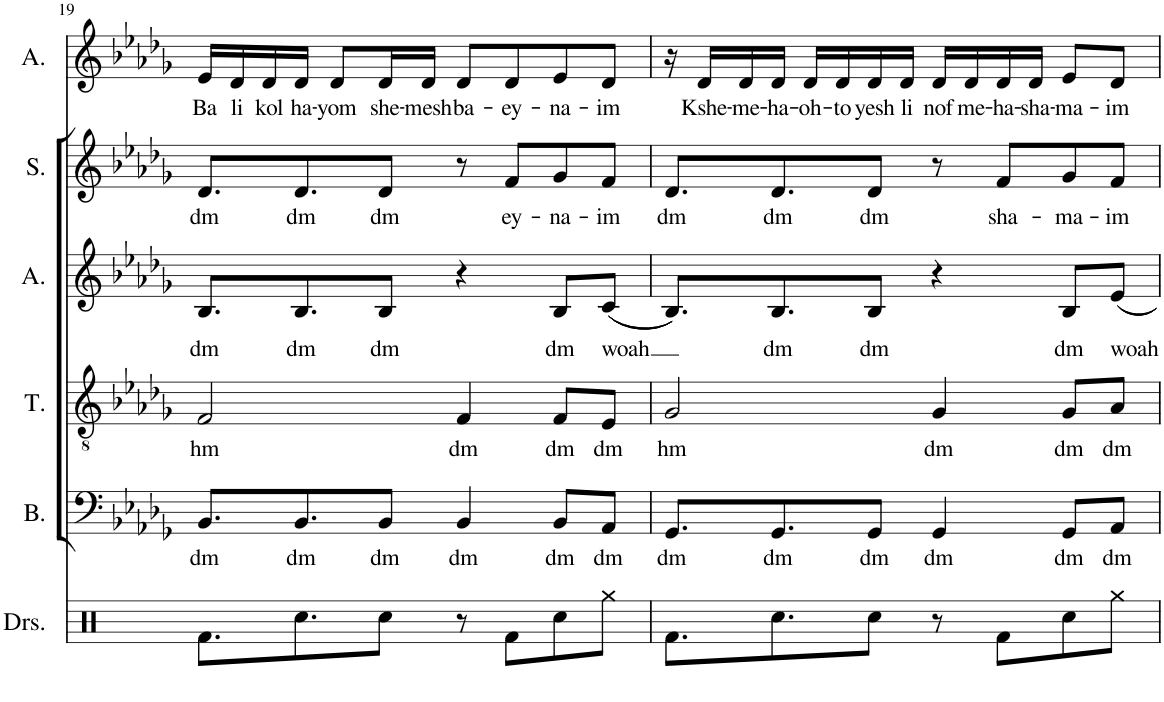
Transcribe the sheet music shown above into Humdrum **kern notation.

**kern	**kern	**text	**kern	**text	**kern	**text	**kern	**text	**kern	**text
*part6	*part5	*part5	*part4	*part4	*part3	*part3	*part2	*part2	*part1	*part1
*staff6	*staff5	*staff5	*staff4	*staff4	*staff3	*staff3	*staff2	*staff2	*staff1	*staff1
*I"Drumset	*I"Bass	*	*I"Tenor	*	*I"Alto	*	*I"Soprano	*	*I"Alto	*
*I'Drs.	*I'B.	*	*I'T.	*	*I'A.	*	*I'S.	*	*I'A.	*
!!LO:PB:g=z
*clefX	*clefF4	*	*clefGv2	*	*clefG2	*	*clefG2	*	*clefG2	*
*k[b-e-a-]	*k[b-e-a-d-g-]	*	*k[b-e-a-d-g-]	*	*k[b-e-a-d-g-]	*	*k[b-e-a-d-g-]	*	*k[b-e-a-d-g-]	*
*M4/4	*M4/4	*	*M4/4	*	*M4/4	*	*M4/4	*	*M4/4	*
=19	=19	=19	=19	=19	=19	=19	=19	=19	=19	=19
!	!	!LO:LY:b	!	!LO:LY:b	!	!LO:LY:b	!	!LO:LY:b	!	!LO:LY:b
8.Rf\L	8.BB-/L	dm	2F/	hm	8.B-/L	dm	8.d-/L	dm	16e-/LL	Ba
!	!	!	!	!	!	!	!	!	!	!LO:LY:b
.	.	.	.	.	.	.	.	.	16d-/	li
!	!	!	!	!	!	!	!	!	!	!LO:LY:b
.	.	.	.	.	.	.	.	.	16d-/	kol
!	!	!LO:LY:b	!	!	!	!LO:LY:b	!	!LO:LY:b	!	!LO:LY:b
8.Rcc\	8.BB-/	dm	.	.	8.B-/	dm	8.d-/	dm	16d-/JJ	ha-
!	!	!	!	!	!	!	!	!	!	!LO:LY:b
.	.	.	.	.	.	.	.	.	8d-/L	-yom
!	!	!LO:LY:b	!	!	!	!LO:LY:b	!	!LO:LY:b	!	!LO:LY:b
8Rcc\J	8BB-/J	dm	.	.	8B-/J	dm	8d-/J	dm	16d-/L	she-
!	!	!	!	!	!	!	!	!	!	!LO:LY:b
.	.	.	.	.	.	.	.	.	16d-/JJ	-mesh
!	!	!LO:LY:b	!	!LO:LY:b	!	!	!	!	!	!LO:LY:b
8r	4BB-/	dm	4F/	dm	4r	.	8r	.	8d-/L	ba-
!	!	!	!	!	!	!	!	!LO:LY:b	!	!LO:LY:b
8Rf\L	.	.	.	.	.	.	8f/L	ey-	8d-/	-ey-
!	!	!LO:LY:b	!	!LO:LY:b	!	!LO:LY:b	!	!LO:LY:b	!	!LO:LY:b
8Rcc\	8BB-/L	dm	8F/L	dm	8B-/L	dm	8g-/	-na-	8e-/	-na-
!	!	!LO:LY:b	!	!LO:LY:b	!	!LO:LY:b	!	!LO:LY:b	!	!LO:LY:b
8Rgg\J	8AA-/J	dm	8E-/J	dm	(((8c/J	woah	8f/J	-im	8d-/J	-im
=20	=20	=20	=20	=20	=20	=20	=20	=20	=20	=20
!	!	!LO:LY:b	!	!LO:LY:b	!	!	!	!LO:LY:b	!	!
8.Rf\L	8.GG-/L	dm	2G-/	hm	8.B-/L)))	.	8.d-/L	dm	16r	.
!	!	!	!	!	!	!	!	!	!	!LO:LY:b
.	.	.	.	.	.	.	.	.	16d-/LL	Kshe-
!	!	!	!	!	!	!	!	!	!	!LO:LY:b
.	.	.	.	.	.	.	.	.	16d-/	-me-
!	!	!LO:LY:b	!	!	!	!LO:LY:b	!	!LO:LY:b	!	!LO:LY:b
8.Rcc\	8.GG-/	dm	.	.	8.B-/	dm	8.d-/	dm	16d-/JJ	-ha-
!	!	!	!	!	!	!	!	!	!	!LO:LY:b
.	.	.	.	.	.	.	.	.	16d-/LL	-oh-
!	!	!	!	!	!	!	!	!	!	!LO:LY:b
.	.	.	.	.	.	.	.	.	16d-/	-to
!	!	!LO:LY:b	!	!	!	!LO:LY:b	!	!LO:LY:b	!	!LO:LY:b
8Rcc\J	8GG-/J	dm	.	.	8B-/J	dm	8d-/J	dm	16d-/	yesh
!	!	!	!	!	!	!	!	!	!	!LO:LY:b
.	.	.	.	.	.	.	.	.	16d-/JJ	li
!	!	!LO:LY:b	!	!LO:LY:b	!	!	!	!	!	!LO:LY:b
8r	4GG-/	dm	4G-/	dm	4r	.	8r	.	16d-/LL	nof
!	!	!	!	!	!	!	!	!	!	!LO:LY:b
.	.	.	.	.	.	.	.	.	16d-/	me-
!	!	!	!	!	!	!	!	!LO:LY:b	!	!LO:LY:b
8Rf\L	.	.	.	.	.	.	8f/L	sha-	16d-/	-ha-
!	!	!	!	!	!	!	!	!	!	!LO:LY:b
.	.	.	.	.	.	.	.	.	16d-/JJ	-sha-
!	!	!LO:LY:b	!	!LO:LY:b	!	!LO:LY:b	!	!LO:LY:b	!	!LO:LY:b
8Rcc\	8GG-/L	dm	8G-/L	dm	8B-/L	dm	8g-/	-ma-	8e-/L	-ma-
!	!	!LO:LY:b	!	!LO:LY:b	!	!LO:LY:b	!	!LO:LY:b	!	!LO:LY:b
8Rgg\J	8AA-/J	dm	8A-/J	dm	8e-/J	woah	8f/J	-im	8d-/J	-im
=	=	=	=	=	=	=	=	=	=	=
*-	*-	*-	*-	*-	*-	*-	*-	*-	*-	*-
